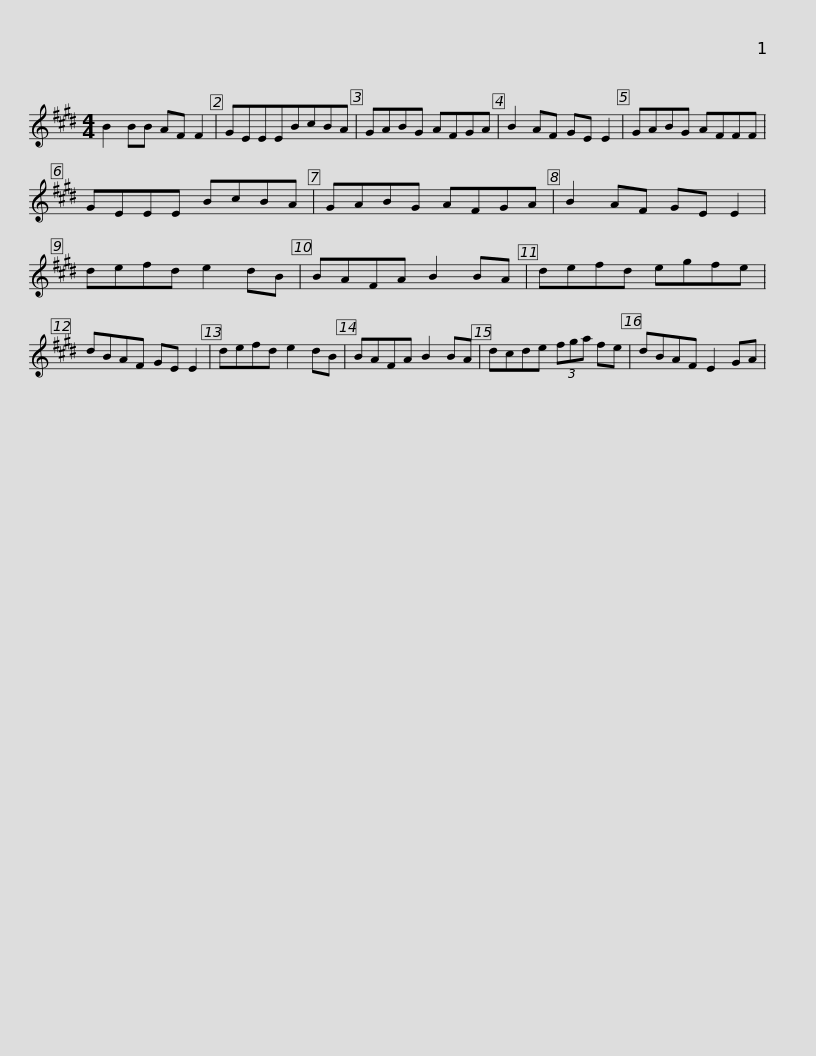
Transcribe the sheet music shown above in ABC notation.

X:1
L:1/8
M:4/4
I:linebreak $
K:E
V:1 treble
V:1
 B2 BB AF F2 | GEEEBcBA | GABG AFGA | B2 AF GE E2 | GABG AFFF | %5
 GEEE BcBA |$ GABG AFGA | B2 AF GE E2 | defd e2 dB | BAFA B2 BA | %10
 defd egfe | dBAF GE E2 |$ defd e2 dB | BAFA B2 BA | dcde (3fga fe | %15
 dBAF E2 GA | %16
